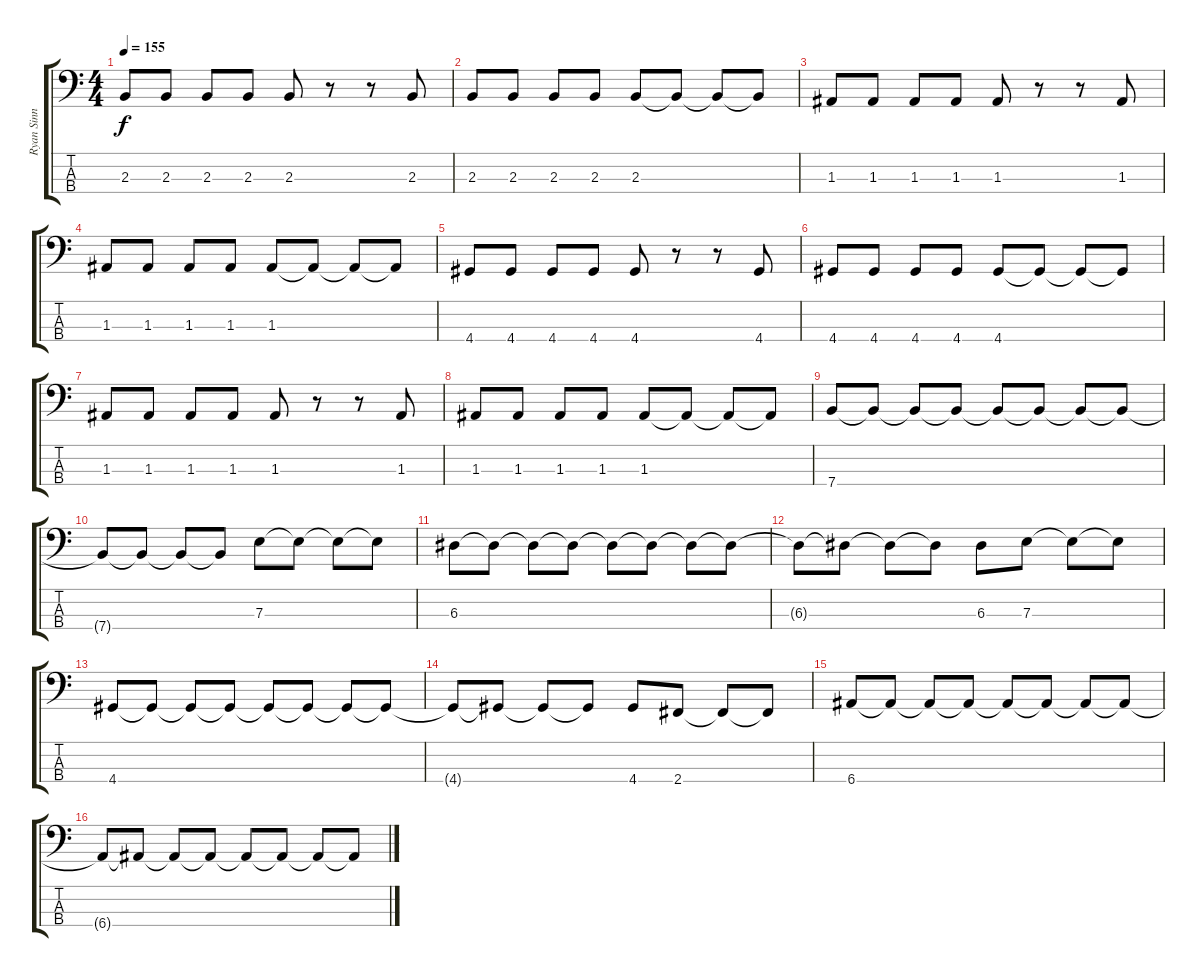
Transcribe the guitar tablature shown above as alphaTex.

\track ("Ryan Sinn Bass" "Ryan Sinn ") {instrument electricbasspick}
\staff {score tabs}
\tuning (G2 D2 A1 E1) {hide}
\ts (4 4)
\tempo 155
\clef f4
\ks c
2.3.8{dy f} 2.3.8 2.3.8 2.3.8 2.3.8 r.8 r.8 2.3.8 |
2.3.8 2.3.8 2.3.8 2.3.8 2.3.8 2.3{t}.8 2.3{t}.8 2.3{t}.8 |
1.3.8 1.3.8 1.3.8 1.3.8 1.3.8 r.8 r.8 1.3.8 |
1.3.8 1.3.8 1.3.8 1.3.8 1.3.8 1.3{t}.8 1.3{t}.8 1.3{t}.8 |
4.4.8 4.4.8 4.4.8 4.4.8 4.4.8 r.8 r.8 4.4.8 |
4.4.8 4.4.8 4.4.8 4.4.8 4.4.8 4.4{t}.8 4.4{t}.8 4.4{t}.8 |
1.3.8 1.3.8 1.3.8 1.3.8 1.3.8 r.8 r.8 1.3.8 |
1.3.8 1.3.8 1.3.8 1.3.8 1.3.8 1.3{t}.8 1.3{t}.8 1.3{t}.8 |
7.4.8 7.4{t}.8 7.4{t}.8 7.4{t}.8 7.4{t}.8 7.4{t}.8 7.4{t}.8 7.4{t}.8 |
7.4{t}.8 7.4{t}.8 7.4{t}.8 7.4{t}.8 7.3.8 7.3{t}.8 7.3{t}.8 7.3{t}.8 |
6.3.8 6.3{t}.8 6.3{t}.8 6.3{t}.8 6.3{t}.8 6.3{t}.8 6.3{t}.8 6.3{t}.8 |
6.3{t}.8 6.3{t}.8 6.3{t}.8 6.3{t}.8 6.3.8 7.3.8 7.3{t}.8 7.3{t}.8 |
4.4.8 4.4{t}.8 4.4{t}.8 4.4{t}.8 4.4{t}.8 4.4{t}.8 4.4{t}.8 4.4{t}.8 |
4.4{t}.8 4.4{t}.8 4.4{t}.8 4.4{t}.8 4.4.8 2.4.8 2.4{t}.8 2.4{t}.8 |
6.4.8 6.4{t}.8 6.4{t}.8 6.4{t}.8 6.4{t}.8 6.4{t}.8 6.4{t}.8 6.4{t}.8 |
6.4{t}.8 6.4{t}.8 6.4{t}.8 6.4{t}.8 6.4{t}.8 6.4{t}.8 6.4{t}.8 6.4{t}.8
